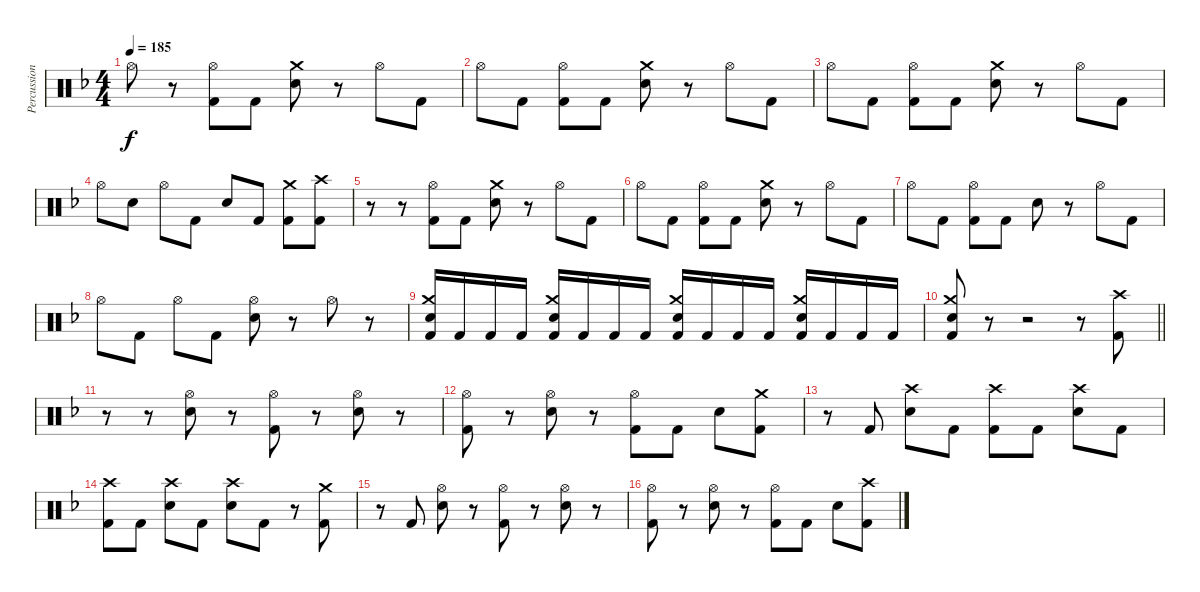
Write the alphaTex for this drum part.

\track ("Percussion" "Percussion") {instrument percussion}
\staff {score}
\articulation defaults
\ts (4 4)
\tempo 185
\clef neutral
\ks dminor "Hi-Hat (open)".8{dy f}
r.8 ("Hi-Hat (open)" "Kick (hit) 2").8 "Kick (hit) 2".8 ("Crash medium (hit)" "Electric Snare (hit)").8 r.8 "Hi-Hat (open)".8 "Kick (hit) 2".8 |
"Hi-Hat (open)".8 "Kick (hit) 2".8 ("Hi-Hat (open)" "Kick (hit) 2").8 "Kick (hit) 2".8 ("Crash medium (hit)" "Electric Snare (hit)").8 r.8 "Hi-Hat (open)".8 "Kick (hit) 2".8 |
"Hi-Hat (open)".8 "Kick (hit) 2".8 ("Hi-Hat (open)" "Kick (hit) 2").8 "Kick (hit) 2".8 ("Crash medium (hit)" "Electric Snare (hit)").8 r.8 "Hi-Hat (open)".8 "Kick (hit) 2".8 |
"Hi-Hat (open)".8 "Electric Snare (hit)".8 "Hi-Hat (open)".8 "Kick (hit) 2".8 "Electric Snare (hit)".8 "Kick (hit) 2".8 ("Crash medium (hit)" "Kick (hit) 2").8 ("Crash high (hit)" "Kick (hit) 2").8 |
r.8 r.8 ("Hi-Hat (open)" "Kick (hit) 2").8 "Kick (hit) 2".8 ("Crash medium (hit)" "Electric Snare (hit)").8 r.8 "Hi-Hat (open)".8 "Kick (hit) 2".8 |
"Hi-Hat (open)".8 "Kick (hit) 2".8 ("Hi-Hat (open)" "Kick (hit) 2").8 "Kick (hit) 2".8 ("Crash medium (hit)" "Electric Snare (hit)").8 r.8 "Hi-Hat (open)".8 "Kick (hit) 2".8 |
"Hi-Hat (open)".8 "Kick (hit) 2".8 ("Hi-Hat (open)" "Kick (hit) 2").8 "Kick (hit) 2".8 "Electric Snare (hit)".8 r.8 "Hi-Hat (open)".8 "Kick (hit) 2".8 |
"Hi-Hat (open)".8 "Kick (hit) 2".8 "Hi-Hat (open)".8 "Kick (hit) 2".8 ("Hi-Hat (open)" "Electric Snare (hit)").8 r.8 "Hi-Hat (open)".8 r.8 |
("Crash medium (hit)" "Electric Snare (hit)" "Kick (hit) 2").16 "Kick (hit) 2".16 "Kick (hit) 2".16 "Kick (hit) 2".16 ("Crash medium (hit)" "Electric Snare (hit)" "Kick (hit) 2").16 "Kick (hit) 2".16 "Kick (hit) 2".16 "Kick (hit) 2".16 ("Crash medium (hit)" "Electric Snare (hit)" "Kick (hit) 2").16 "Kick (hit) 2".16 "Kick (hit) 2".16 "Kick (hit) 2".16 ("Crash medium (hit)" "Electric Snare (hit)" "Kick (hit) 2").16 "Kick (hit) 2".16 "Kick (hit) 2".16 "Kick (hit) 2".16 |
\barLineRight lightlight
("Crash medium (hit)" "Electric Snare (hit)" "Kick (hit) 2").8 r.8 r.2 r.8 ("Crash high (hit)" "Kick (hit) 2").8 |
r.8 r.8 ("Hi-Hat (open)" "Electric Snare (hit)").8 r.8 ("Hi-Hat (open)" "Kick (hit) 2").8 r.8 ("Hi-Hat (open)" "Electric Snare (hit)").8 r.8 |
("Hi-Hat (open)" "Kick (hit) 2").8 r.8 ("Hi-Hat (open)" "Electric Snare (hit)").8 r.8 ("Hi-Hat (open)" "Kick (hit) 2").8 "Kick (hit) 2".8 "Electric Snare (hit)".8 ("Crash medium (hit)" "Kick (hit) 2").8 |
r.8 "Kick (hit) 2".8 ("Crash high (hit)" "Electric Snare (hit)").8 "Kick (hit) 2".8 ("Crash high (hit)" "Kick (hit) 2").8 "Kick (hit) 2".8 ("Crash high (hit)" "Electric Snare (hit)").8 "Kick (hit) 2".8 |
("Crash high (hit)" "Kick (hit) 2").8 "Kick (hit) 2".8 ("Crash high (hit)" "Electric Snare (hit)").8 "Kick (hit) 2".8 ("Crash high (hit)" "Electric Snare (hit)").8 "Kick (hit) 2".8 r.8 ("Crash medium (hit)" "Kick (hit) 2").8 |
r.8 "Kick (hit) 2".8 ("Hi-Hat (open)" "Electric Snare (hit)").8 r.8 ("Hi-Hat (open)" "Kick (hit) 2").8 r.8 ("Hi-Hat (open)" "Electric Snare (hit)").8 r.8 |
("Hi-Hat (open)" "Kick (hit) 2").8 r.8 ("Hi-Hat (open)" "Electric Snare (hit)").8 r.8 ("Hi-Hat (open)" "Kick (hit) 2").8 "Kick (hit) 2".8 "Electric Snare (hit)".8 ("Crash high (hit)" "Kick (hit) 2").8
